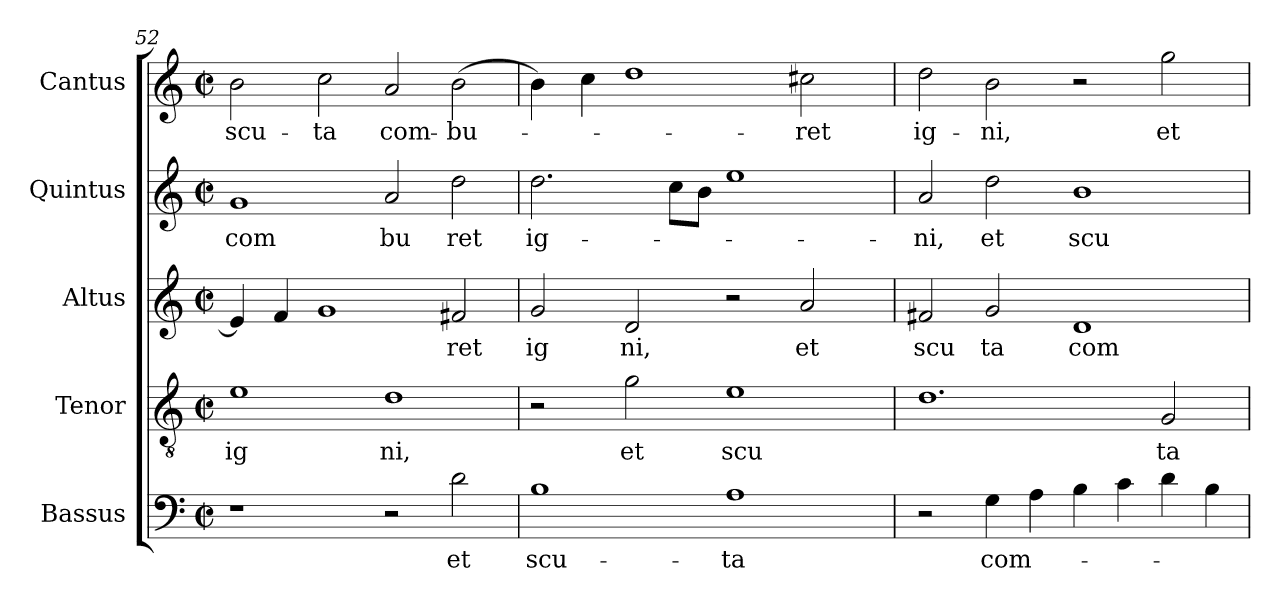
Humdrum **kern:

**kern	**text	**kern	**text	**kern	**text	**kern	**text	**kern	**text
*part5	*part5	*part4	*part4	*part3	*part3	*part2	*part2	*part1	*part1
*staff5	*staff5	*staff4	*staff4	*staff3	*staff3	*staff2	*staff2	*staff1	*staff1
*I"Bassus	*	*I"Tenor	*	*I"Altus	*	*I"Quintus	*	*I"Cantus	*
*clefF4	*	*clefGv2	*	*clefG2	*	*clefG2	*	*clefG2	*
*M2/2	*	*M2/2	*	*M2/2	*	*M2/2	*	*M2/2	*
*met(c|)	*	*met(c|)	*	*met(c|)	*	*met(c|)	*	*met(c|)	*
=52	=52	=52	=52	=52	=52	=52	=52	=52	=52
!	!	!	!LO:LY:b:cj	!	!	!	!LO:LY:b:cj	!	!LO:LY:b:cj
1r	.	1e	ig	4e/]	.	1g	com	2b\	scu-
.	.	.	.	4f/	.	.	.	.	.
!	!	!	!	!	!	!	!	!	!LO:LY:b:cj
.	.	.	.	1g	.	.	.	2cc\	-ta
!	!	!	!LO:LY:b:cj	!	!	!	!LO:LY:b:cj	!	!LO:LY:b:cj
2r	.	1d	ni,	.	.	2a/	bu	2a/	com-
!	!LO:LY:b:cj	!	!	!	!LO:LY:b:cj	!	!LO:LY:b:cj	!	!LO:LY:b
2d\	et	.	.	2f#X/	ret	2dd\	ret	(>2b\	-bu-
!!LO:LB:g=z
=53	=53	=53	=53	=53	=53	=53	=53	=53	=53
!	!LO:LY:b:cj	!	!	!	!LO:LY:b:cj	!	!LO:LY:b:cj	!	!
*	*	*	*	*	*	*	*	*^	*
1B	scu-	2r	.	2g/	ig	2.dd\	ig-	4b\)	64ryy	.
.	.	.	.	.	.	.	.	.	1ryy	.
.	.	.	.	.	.	.	.	4cc\	.	.
!	!	!	!LO:LY:b:cj	!	!LO:LY:b:cj	!	!	!	!	!
.	.	2g\	et	2d/	ni,	.	.	1dd	.	.
.	.	.	.	.	.	8cc\L	.	.	.	.
.	.	.	.	.	.	8b\J	.	.	.	.
!	!LO:LY:b:cj	!	!LO:LY:b:cj	!	!	!	!	!	!	!
1A	-ta	1e	scu	2r	.	1ee	.	.	.	.
.	.	.	.	.	.	.	.	.	2ryy	.
!	!	!	!	!	!LO:LY:b:cj	!	!	!	!	!LO:LY:b:cj
.	.	.	.	2a/	et	.	.	2cc#X\	.	-ret
.	.	.	.	.	.	.	.	.	4ryy	.
.	.	.	.	.	.	.	.	.	8...ryy	.
=54	=54	=54	=54	=54	=54	=54	=54	=54	=54	=54
!	!	!	!	!	!LO:LY:b:cj	!	!LO:LY:b:cj	!	!	!LO:LY:b:cj
*	*	*	*	*	*	*	*	*v	*v	*
2r	.	1.d	.	2f#X/	scu	2a/	-ni,	2dd\	ig-
!	!LO:LY:b	!	!	!	!LO:LY:b:cj	!	!LO:LY:b:cj	!	!LO:LY:b:cj
4G\	com-	.	.	2g/	ta	2dd\	et	2b\	-ni,
4A\	.	.	.	.	.	.	.	.	.
!	!	!	!	!	!LO:LY:b:cj	!	!LO:LY:b:cj	!	!
4B\	.	.	.	1d	com	1b	scu-	2r	.
4c\	.	.	.	.	.	.	.	.	.
!	!	!	!LO:LY:b:cj	!	!	!	!	!	!LO:LY:b:cj
4d\	.	2G/	ta	.	.	.	.	2gg\	et
4B\	.	.	.	.	.	.	.	.	.
=	=	=	=	=	=	=	=	=	=
*-	*-	*-	*-	*-	*-	*-	*-	*-	*-
